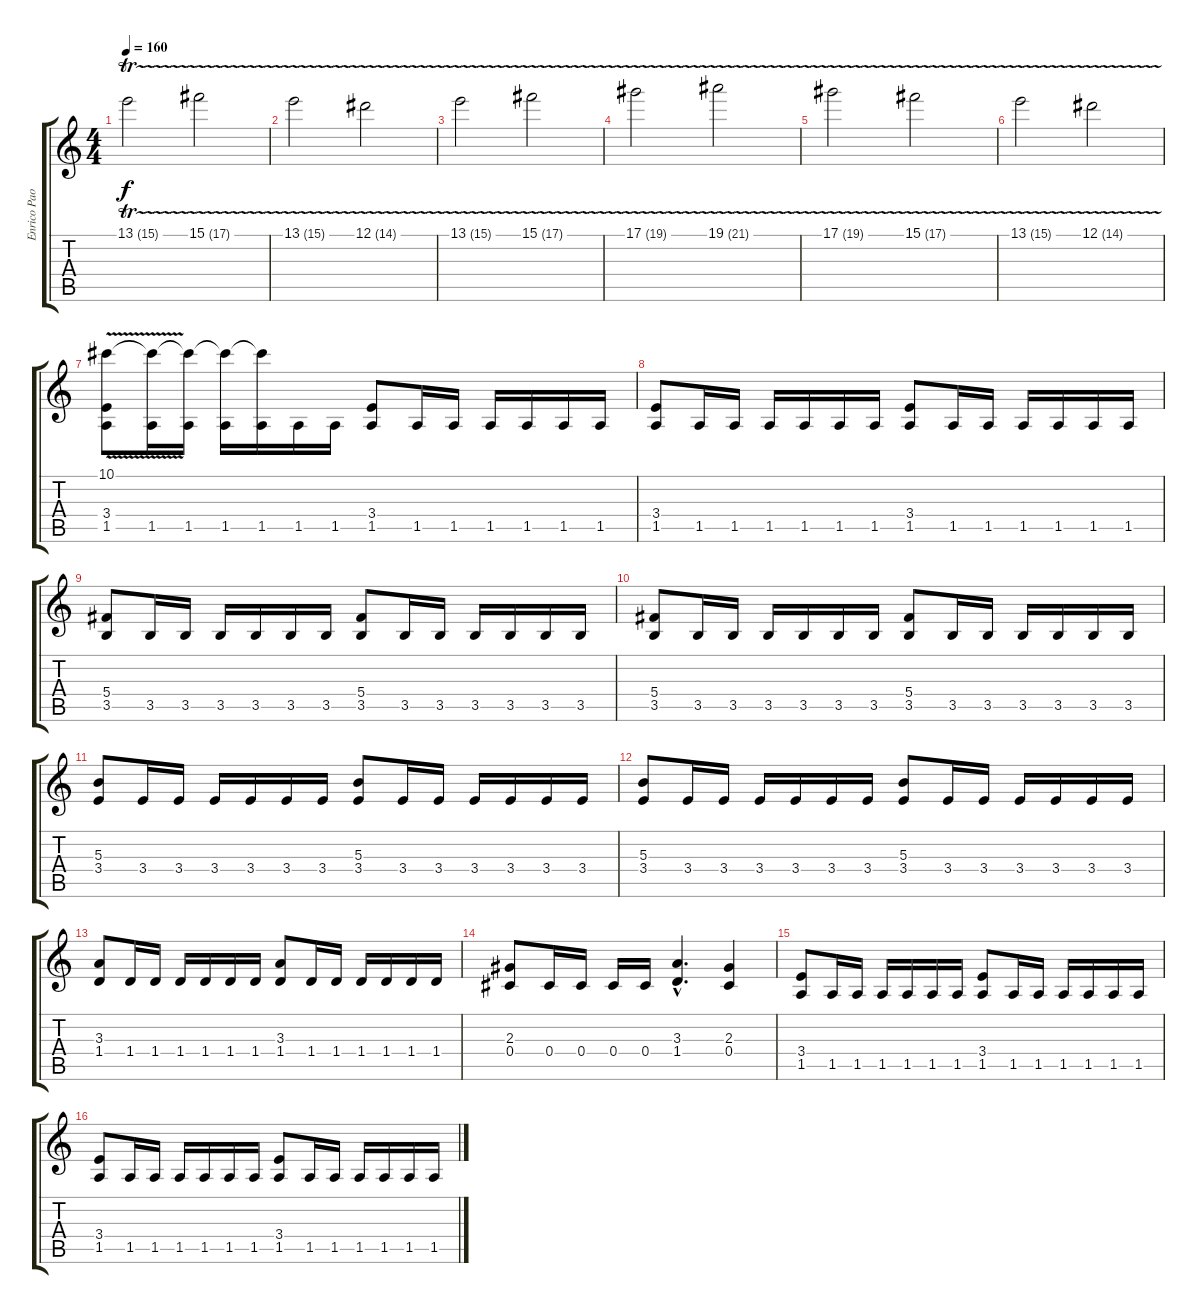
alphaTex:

\track ("Enrico Paoli" "Enrico Pao") {instrument distortionguitar}
\staff {score tabs}
\tuning (Eb4 Bb3 Gb3 Db3 Ab2 Eb2) {hide}
\ts (4 4)
\tempo 160
\clef g2
\ks c
13.1{tr (15 16)}.2{dy f} 15.1{tr (17 16)}.2 |
13.1{tr (15 16)}.2 12.1{tr (14 16)}.2 |
13.1{tr (15 16)}.2 15.1{tr (17 16)}.2 |
17.1{tr (19 16)}.2 19.1{tr (21 16)}.2 |
17.1{tr (19 16)}.2 15.1{tr (17 16)}.2 |
13.1{tr (15 16)}.2 12.1{tr (14 16)}.2 |
(10.1{v} 3.4 1.5).8 (10.1{t} 1.5).16 (10.1{t} 1.5).16 (10.1{t} 1.5).16 (10.1{t} 1.5).16 1.5.16 1.5.16 (3.4 1.5).8 1.5.16 1.5.16 1.5.16 1.5.16 1.5.16 1.5.16 |
(3.4 1.5).8 1.5.16 1.5.16 1.5.16 1.5.16 1.5.16 1.5.16 (3.4 1.5).8 1.5.16 1.5.16 1.5.16 1.5.16 1.5.16 1.5.16 |
(5.4 3.5).8 3.5.16 3.5.16 3.5.16 3.5.16 3.5.16 3.5.16 (5.4 3.5).8 3.5.16 3.5.16 3.5.16 3.5.16 3.5.16 3.5.16 |
(5.4 3.5).8 3.5.16 3.5.16 3.5.16 3.5.16 3.5.16 3.5.16 (5.4 3.5).8 3.5.16 3.5.16 3.5.16 3.5.16 3.5.16 3.5.16 |
(5.3 3.4).8 3.4.16 3.4.16 3.4.16 3.4.16 3.4.16 3.4.16 (5.3 3.4).8 3.4.16 3.4.16 3.4.16 3.4.16 3.4.16 3.4.16 |
(5.3 3.4).8 3.4.16 3.4.16 3.4.16 3.4.16 3.4.16 3.4.16 (5.3 3.4).8 3.4.16 3.4.16 3.4.16 3.4.16 3.4.16 3.4.16 |
(3.3 1.4).8 1.4.16 1.4.16 1.4.16 1.4.16 1.4.16 1.4.16 (3.3 1.4).8 1.4.16 1.4.16 1.4.16 1.4.16 1.4.16 1.4.16 |
(2.3 0.4).8 0.4.16 0.4.16 0.4.16 0.4.16 (3.3{hac} 1.4{hac}).4{d} (2.3 0.4).4 |
(3.4 1.5).8 1.5.16 1.5.16 1.5.16 1.5.16 1.5.16 1.5.16 (3.4 1.5).8 1.5.16 1.5.16 1.5.16 1.5.16 1.5.16 1.5.16 |
(3.4 1.5).8 1.5.16 1.5.16 1.5.16 1.5.16 1.5.16 1.5.16 (3.4 1.5).8 1.5.16 1.5.16 1.5.16 1.5.16 1.5.16 1.5.16
